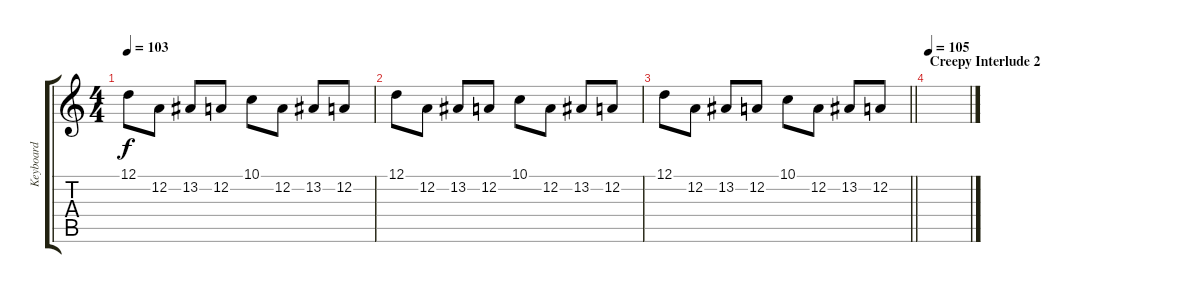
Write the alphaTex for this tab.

\track ("Keyboard" "Keyboard") {instrument acousticgrandpiano}
\staff {score tabs}
\tuning (D4 A3 F3 C3 G2 D2) {hide}
\ts (4 4)
\tempo 103
\clef g2
\ks c
12.1.8{dy f} 12.2.8 13.2.8 12.2.8 10.1.8 12.2.8 13.2.8 12.2.8 |
12.1.8 12.2.8 13.2.8 12.2.8 10.1.8 12.2.8 13.2.8 12.2.8 |
\barLineRight lightlight
12.1.8 12.2.8 13.2.8 12.2.8 10.1.8 12.2.8 13.2.8 12.2.8 |
\section ("" "Creepy Interlude 2")
\tempo 105
